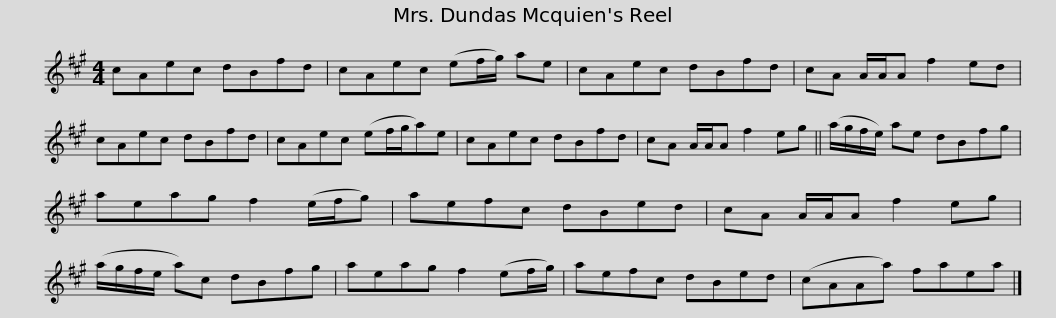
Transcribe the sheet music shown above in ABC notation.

X:1
L:1/8
M:4/4
I:linebreak $
K:A
V:1 treble
V:1
 cAec dBfd | cAec (ef/g/) ae | cAec dBfd | cA A/A/A f2 ed | cAec dBfd |$ %5
 cAec (ef/g/a)e | cAec dBfd | cA A/A/A f2 eg || (a/g/f/e/) ae dBfg | aeag f2 (e/f/g) |$ %10
 aefc dBed | cA A/A/A f2 eg | (a/g/f/e/ a)c dBfg | aeag f2 (ef/g/) | aefc dBed |$ %15
 (cAAa) faea |] %16
